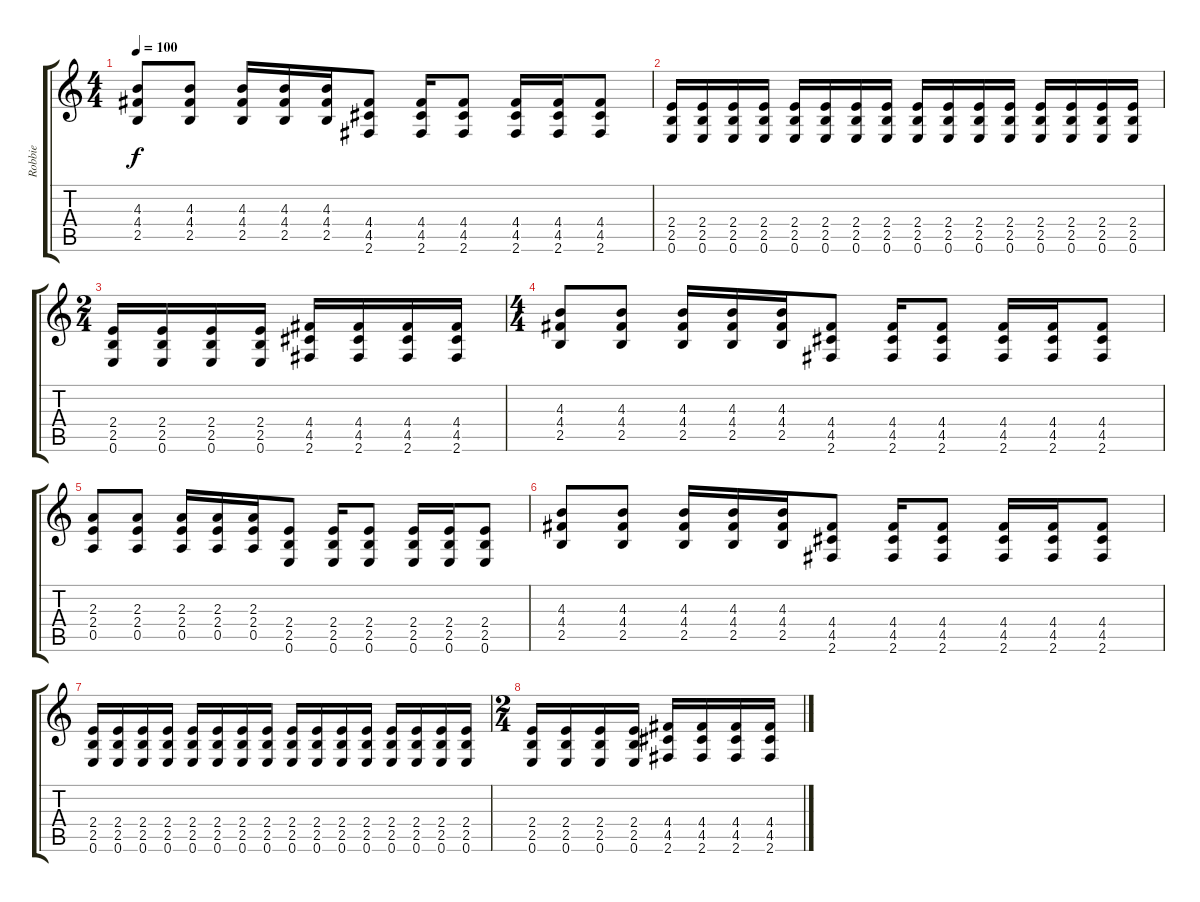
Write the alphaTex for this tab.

\track ("Robbie" "Robbie") {instrument distortionguitar}
\staff {score tabs}
\tuning (E4 B3 G3 D3 A2 E2) {hide}
\ts (4 4)
\tempo 100
\clef g2
\ks c
(4.3 4.4 2.5).8{dy f} (4.3 4.4 2.5).8 (4.3 4.4 2.5).16 (4.3 4.4 2.5).16 (4.3 4.4 2.5).16 (4.4 4.5 2.6).8 (4.4 4.5 2.6).16 (4.4 4.5 2.6).8 (4.4 4.5 2.6).16 (4.4 4.5 2.6).16 (4.4 4.5 2.6).8 |
(2.4 2.5 0.6).16 (2.4 2.5 0.6).16 (2.4 2.5 0.6).16 (2.4 2.5 0.6).16 (2.4 2.5 0.6).16 (2.4 2.5 0.6).16 (2.4 2.5 0.6).16 (2.4 2.5 0.6).16 (2.4 2.5 0.6).16 (2.4 2.5 0.6).16 (2.4 2.5 0.6).16 (2.4 2.5 0.6).16 (2.4 2.5 0.6).16 (2.4 2.5 0.6).16 (2.4 2.5 0.6).16 (2.4 2.5 0.6).16 |
\ts (2 4)
(2.4 2.5 0.6).16 (2.4 2.5 0.6).16 (2.4 2.5 0.6).16 (2.4 2.5 0.6).16 (4.4 4.5 2.6).16 (4.4 4.5 2.6).16 (4.4 4.5 2.6).16 (4.4 4.5 2.6).16 |
\ts (4 4)
(4.3 4.4 2.5).8 (4.3 4.4 2.5).8 (4.3 4.4 2.5).16 (4.3 4.4 2.5).16 (4.3 4.4 2.5).16 (4.4 4.5 2.6).8 (4.4 4.5 2.6).16 (4.4 4.5 2.6).8 (4.4 4.5 2.6).16 (4.4 4.5 2.6).16 (4.4 4.5 2.6).8 |
(2.3 2.4 0.5).8 (2.3 2.4 0.5).8 (2.3 2.4 0.5).16 (2.3 2.4 0.5).16 (2.3 2.4 0.5).16 (2.4 2.5 0.6).8 (2.4 2.5 0.6).16 (2.4 2.5 0.6).8 (2.4 2.5 0.6).16 (2.4 2.5 0.6).16 (2.4 2.5 0.6).8 |
(4.3 4.4 2.5).8 (4.3 4.4 2.5).8 (4.3 4.4 2.5).16 (4.3 4.4 2.5).16 (4.3 4.4 2.5).16 (4.4 4.5 2.6).8 (4.4 4.5 2.6).16 (4.4 4.5 2.6).8 (4.4 4.5 2.6).16 (4.4 4.5 2.6).16 (4.4 4.5 2.6).8 |
(2.4 2.5 0.6).16 (2.4 2.5 0.6).16 (2.4 2.5 0.6).16 (2.4 2.5 0.6).16 (2.4 2.5 0.6).16 (2.4 2.5 0.6).16 (2.4 2.5 0.6).16 (2.4 2.5 0.6).16 (2.4 2.5 0.6).16 (2.4 2.5 0.6).16 (2.4 2.5 0.6).16 (2.4 2.5 0.6).16 (2.4 2.5 0.6).16 (2.4 2.5 0.6).16 (2.4 2.5 0.6).16 (2.4 2.5 0.6).16 |
\ts (2 4)
(2.4 2.5 0.6).16 (2.4 2.5 0.6).16 (2.4 2.5 0.6).16 (2.4 2.5 0.6).16 (4.4 4.5 2.6).16 (4.4 4.5 2.6).16 (4.4 4.5 2.6).16 (4.4 4.5 2.6).16
